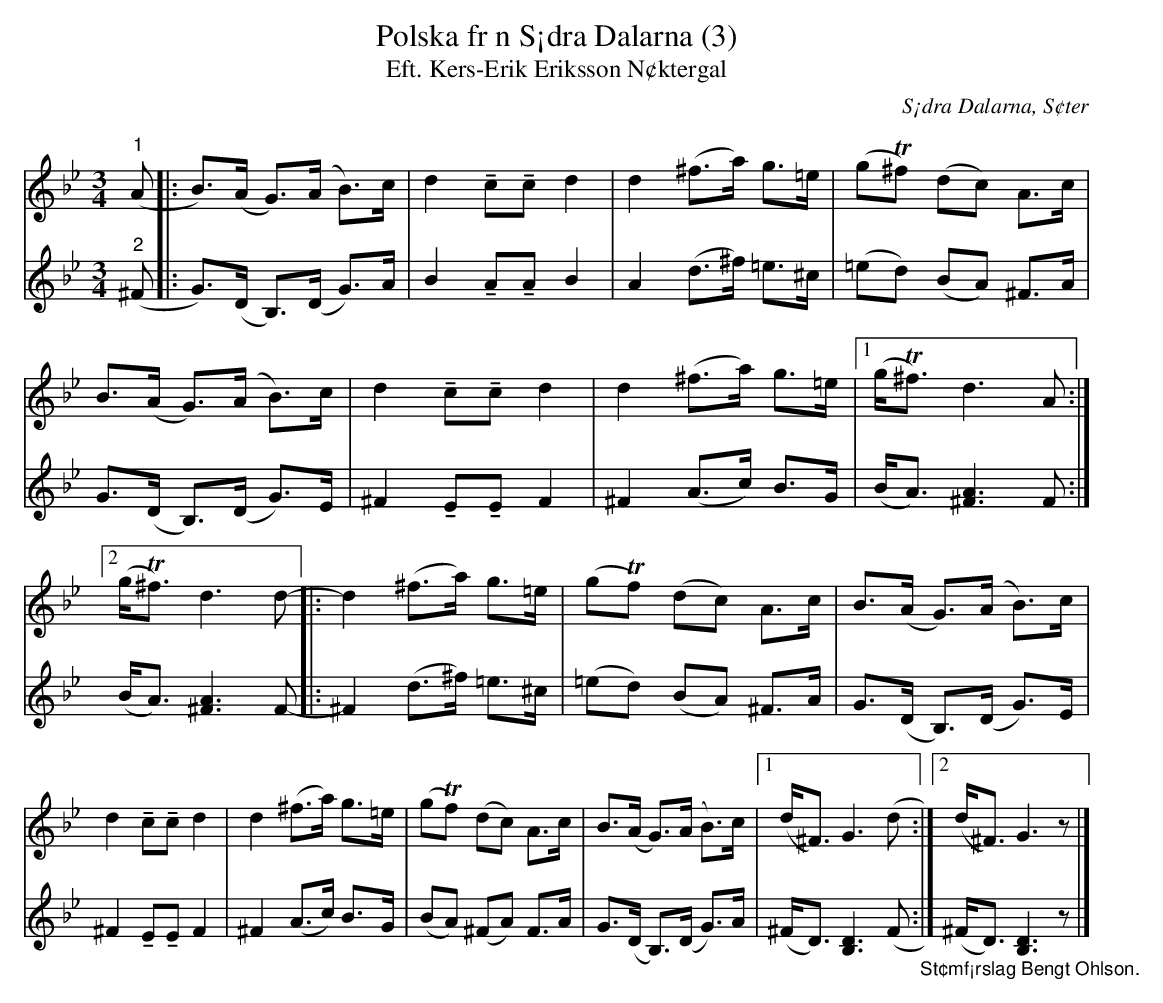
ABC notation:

X:1
T:Polska fr n S¡dra Dalarna (3)
T:Eft. Kers-Erik Eriksson N¢ktergal
O:S¡dra Dalarna, S¢ter
Q:90
L:1/8
M:3/4
U:t=tenuto
K:Gm
V:1
"^1" (A |: B>)(A G>)(A B>)c | d2 tctc d2 | d2 (^f>a) g>=e | (gT^f) (dc) A>c |
B>(A G>)(A B>)c | d2 tctc d2 | d2 (^f>a) g>=e |1 (g<T^f) d3 A :|2
(g<T^f) d3 d- |: d2 (^f>a) g>=e | (gTf) (dc) A>c | B>(A G>)(A B>)c |
d2 tctc d2 | d2 (^f>a) g>=e | (gTf) (dc) A>c | B>(A G>)(A B>)c |1
(d<^F) G3 (d :|2 (d<^F) G3 z |]
V:2
"^2" (^F  |:  G>)(D B,>)(D G>)A  |  B2 tAtA B2  |  A2 (d>^f) =e>^c  |  (=ed) (BA) ^F>A  |
G>(D B,>)(D G>)E  |  ^F2 tEtE F2  |  ^F2 (A>c) B>G  |1  (B<A) [^FA]3 F  :|2
(B<A) [^FA]3 F-  |:  ^F2 (d>^f) =e>^c  |  (=ed) (BA) ^F>A  |  G>(D B,>)(D G>)E  |
^F2 tEtE F2  |  ^F2 (A>c) B>G  |  (BA) (^FA) F>A  |  G>(D B,>)(D G>)A  |1
(^F<D) [B,D]3 (F"_St¢mf¡rslag Bengt Ohlson."  :|2  (^F<D) [B,D]3 z  |]
